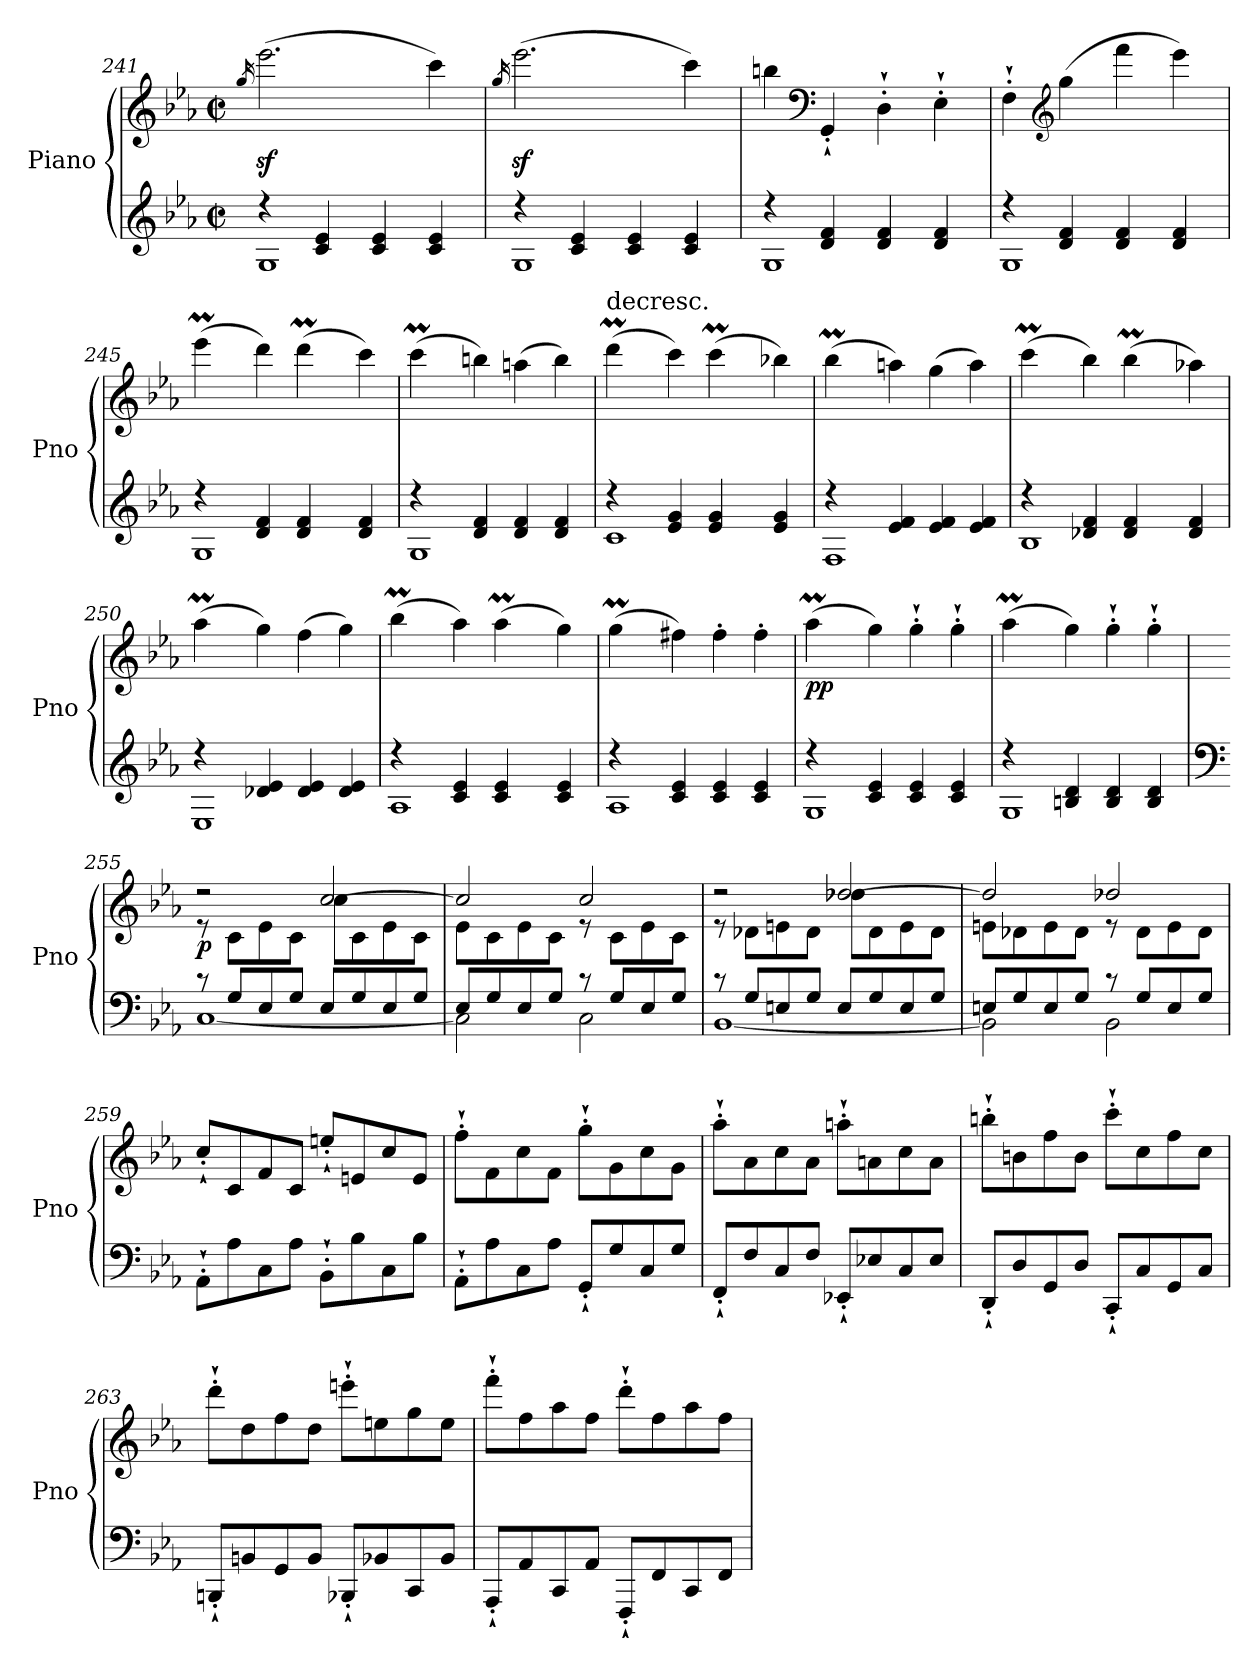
**kern	**kern	**dynam
*part1	*part1	*part1
*staff2	*staff1	*staff1/2
*I"Piano	*	*
*I'Pno	*	*
*clefG2	*clefG2	*
*k[b-e-a-]	*k[b-e-a-]	*
*E-:	*E-:	*
*M2/2	*M2/2	*
*met(c|)	*met(c|)	*
=241	=241	=241
.	16qgg/	.
*^	*	*
4r	1G	(>2.eee-z<\	.
4c/ 4e-/	.	.	.
4c/ 4e-/	.	.	.
4c/ 4e-/	.	4ccc\)	.
=242	=242	=242	=242
.	.	16qgg/	.
4r	1G	(>2.eee-z<\	.
4c/ 4e-/	.	.	.
4c/ 4e-/	.	.	.
4c/ 4e-/	.	4ccc\)	.
=243	=243	=243	=243
4r	1G	4bbn\	.
*	*	*clefF4	*
4d/ 4f/	.	4GG'`/	.
4d/ 4f/	.	4D'`\	.
4d/ 4f/	.	4E-'`\	.
!!LO:LB:g=z
=244	=244	=244	=244
4r	1G	4F'`\	.
*	*	*clefG2	*
4d/ 4f/	.	(>4gg\	.
4d/ 4f/	.	4fff\	.
4d/ 4f/	.	4eee-\)	.
=245	=245	=245	=245
*	*	*^	*
4r	1G	(>4eee-M\	16eee-LLyy	.
.	.	.	16fffJyy	.
.	.	.	8eee-Jyy	.
4d/ 4f/	.	4ddd\)	4ryy	.
4d/ 4f/	.	(>4dddm\	16dddLLyy	.
.	.	.	16eee-Jyy	.
.	.	.	8dddJyy	.
4d/ 4f/	.	4ccc\)	4ryy	.
=246	=246	=246	=246	=246
4r	1G	(>4cccM\	16cccLLyy	.
.	.	.	16dddJyy	.
.	.	.	8cccJyy	.
4d/ 4f/	.	4bbn\)	2.ryy	.
4d/ 4f/	.	(>4aan\	.	.
4d/ 4f/	.	4bb\)	.	.
=247	=247	=247	=247	=247
!	!	!LO:TX:a:t=decresc.	!	!
4r	1c	(>4dddm\	16dddLLyy	.
.	.	.	16eee-Jyy	.
.	.	.	8dddJyy	.
4e-/ 4g/	.	4ccc\)	4ryy	.
4e-/ 4g/	.	(>4cccM\	16cccLLyy	.
.	.	.	16dddJyy	.
.	.	.	8cccJyy	.
4e-/ 4g/	.	4bb-X\)	4ryy	.
=248	=248	=248	=248	=248
4r	1F	(>4bb-M\	16bb-LLyy	.
.	.	.	16cccJyy	.
.	.	.	8bb-Jyy	.
4e-/ 4f/	.	4aan\)	2.ryy	.
4e-/ 4f/	.	(>4gg\	.	.
4e-/ 4f/	.	4aa\)	.	.
!!LO:PB:g=z	!!
=249	=249	=249	=249	=249
4r	1B-	(>4cccM\	16cccLLyy	.
.	.	.	16dddJyy	.
.	.	.	8cccJyy	.
4d-X/ 4f/	.	4bb-\)	4ryy	.
4d-/ 4f/	.	(>4bb-M\	16bb-LLyy	.
.	.	.	16cccJyy	.
.	.	.	8bb-Jyy	.
4d-/ 4f/	.	4aa-X\)	4ryy	.
=250	=250	=250	=250	=250
4r	1E-	(>4aa-M\	16aa-LLyy	.
.	.	.	16bb-Jyy	.
.	.	.	8aa-Jyy	.
4d-X/ 4e-/	.	4gg\)	2.ryy	.
4d-/ 4e-/	.	(>4ff\	.	.
4d-/ 4e-/	.	4gg\)	.	.
=251	=251	=251	=251	=251
4r	1A-	(>4bb-M\	16bb-LLyy	.
.	.	.	16cccJyy	.
.	.	.	8bb-Jyy	.
4c/ 4e-/	.	4aa-\)	4ryy	.
4c/ 4e-/	.	(>4aa-M\	16aa-LLyy	.
.	.	.	16bb-Jyy	.
.	.	.	8aa-Jyy	.
4c/ 4e-/	.	4gg\)	4ryy	.
=252	=252	=252	=252	=252
4r	1A-	(>4ggm\	16ggLLyy	.
.	.	.	16aa-Jyy	.
.	.	.	8ggJyy	.
4c/ 4e-/	.	4ff#X\)	2.ryy	.
4c/ 4e-/	.	4ff#'\	.	.
4c/ 4e-/	.	4ff#'\	.	.
=253	=253	=253	=253	=253
!	!	!	!	!LO:DY:b
4r	1G	(>4aa-M\	16aa-LLyy	pp
.	.	.	16bb-Jyy	.
.	.	.	8aa-Jyy	.
4c/ 4e-/	.	4gg\)	2.ryy	.
4c/ 4e-/	.	4gg'`\	.	.
4c/ 4e-/	.	4gg'`\	.	.
!!LO:LB:g=z	!!
=254	=254	=254	=254	=254
4r	1G	(>4aa-M\	16aa-LLyy	.
.	.	.	16bb-Jyy	.
.	.	.	8aa-Jyy	.
4Bn/ 4d/	.	4gg\)	2.ryy	.
4B/ 4d/	.	4gg'`\	.	.
4B/ 4d/	.	4gg'`\	.	.
=255	=255	=255	=255	=255
*clefF4	*	*	*	*
!	!	!	!	!LO:DY:b
8rc	[1C	2rdd	8re	p
8G/L	.	.	8c\L	.
8E-/	.	.	8e-\	.
8G/J	.	.	8c\J	.
8E-/L	.	[2cc/	8cc\L	.
8G/	.	.	8c\	.
8E-/	.	.	8e-\	.
8G/J	.	.	8c\J	.
=256	=256	=256	=256	=256
8E-/L	2C\]	2cc/]	8e-\L	.
8G/	.	.	8c\	.
8E-/	.	.	8e-\	.
8G/J	.	.	8c\J	.
8rc	2C\	2cc/	8re	.
8G/L	.	.	8c\L	.
8E-/	.	.	8e-\	.
8G/J	.	.	8c\J	.
=257	=257	=257	=257	=257
8rc	[1BB-	2rdd	8re	.
8G/L	.	.	8d-X\L	.
8En/	.	.	8en\	.
8G/J	.	.	8d-\J	.
8E/L	.	[2dd-X/	8dd-\L	.
8G/	.	.	8d-\	.
8E/	.	.	8e\	.
8G/J	.	.	8d-\J	.
!!LO:LB:g=z	!!
=258	=258	=258	=258	=258
8En/L	2BB-\]	2dd-/]	8en\L	.
8G/	.	.	8d-X\	.
8E/	.	.	8e\	.
8G/J	.	.	8d-\J	.
8rc	2BB-\	2dd-X/	8re	.
8G/L	.	.	8d-\L	.
8E/	.	.	8e\	.
8G/J	.	.	8d-\J	.
*v	*v	*	*	*
=259	=259	=259	=259
!	!LO:TX:a:t=cresc.	!	!
*	*v	*v	*
8AA-'`\L	8cc'`/L	.
8A-\	8c/	.
8C\	8f/	.
8A-\J	8c/J	.
8BB-'`\L	8een'`/L	.
8B-\	8en/	.
8C\	8cc/	.
8B-\J	8e/J	.
=260	=260	=260
8AA-'`\L	8ff'`\L	.
8A-\	8f\	.
8C\	8cc\	.
8A-\J	8f\J	.
8GG'`/L	8gg'`\L	.
8G/	8g\	.
8C/	8cc\	.
8G/J	8g\J	.
=261	=261	=261
8FF'`/L	8aa-'`\L	.
8F/	8a-\	.
8C/	8cc\	.
8F/J	8a-\J	.
8EE-X'`/L	8aan'`\L	.
8E-X/	8an\	.
8C/	8cc\	.
8E-/J	8a\J	.
!!LO:LB:g=z
=262	=262	=262
8DD'`/L	8bbn'`\L	.
8D/	8bn\	.
8GG/	8ff\	.
8D/J	8b\J	.
8CC'`/L	8ccc'`\L	.
8C/	8cc\	.
8GG/	8ff\	.
8C/J	8cc\J	.
=263	=263	=263
8BBBn'`/L	8ddd'`\L	.
8BBn/	8dd\	.
8GG/	8ff\	.
8BB/J	8dd\J	.
8BBB-X'`/L	8eeen'`\L	.
8BB-X/	8een\	.
8CC/	8gg\	.
8BB-/J	8ee\J	.
=264	=264	=264
8AAA-'`/L	8fff'`\L	.
8AA-/	8ff\	.
8CC/	8aa-\	.
8AA-/J	8ff\J	.
8FFF'`/L	8ddd'`\L	.
8FF/	8ff\	.
8CC/	8aa-\	.
8FF/J	8ff\J	.
=	=	=
*-	*-	*-
